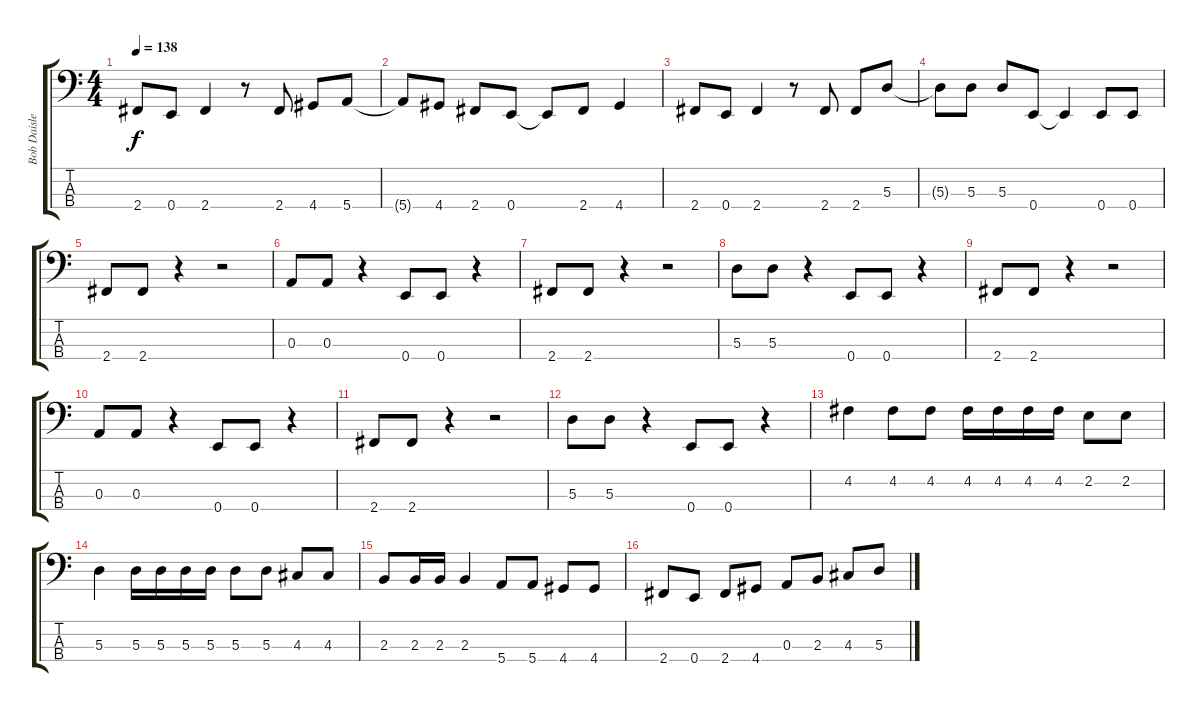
\track ("Bob Daisley" "Bob Daisle") {instrument electricbasspick}
\staff {score tabs}
\tuning (G2 D2 A1 E1) {hide}
\ts (4 4)
\tempo 138
\clef f4
\ks c
2.4.8{dy f} 0.4.8 2.4.4 r.8 2.4.8 4.4.8 5.4.8 |
5.4{t}.8 4.4.8 2.4.8 0.4.8 0.4{t}.8 2.4.8 4.4.4 |
2.4.8 0.4.8 2.4.4 r.8 2.4.8 2.4.8 5.3.8 |
5.3{t}.8 5.3.8 5.3.8 0.4.8 0.4{t}.4 0.4.8 0.4.8 |
2.4.8 2.4.8 r.4 r.2 |
0.3.8 0.3.8 r.4 0.4.8 0.4.8 r.4 |
2.4.8 2.4.8 r.4 r.2 |
5.3.8 5.3.8 r.4 0.4.8 0.4.8 r.4 |
2.4.8 2.4.8 r.4 r.2 |
0.3.8 0.3.8 r.4 0.4.8 0.4.8 r.4 |
2.4.8 2.4.8 r.4 r.2 |
5.3.8 5.3.8 r.4 0.4.8 0.4.8 r.4 |
4.2.4 4.2.8 4.2.8 4.2.16 4.2.16 4.2.16 4.2.16 2.2.8 2.2.8 |
5.3.4 5.3.16 5.3.16 5.3.16 5.3.16 5.3.8 5.3.8 4.3.8 4.3.8 |
2.3.8 2.3.16 2.3.16 2.3.4 5.4.8 5.4.8 4.4.8 4.4.8 |
2.4.8 0.4.8 2.4.8 4.4.8 0.3.8 2.3.8 4.3.8 5.3.8
